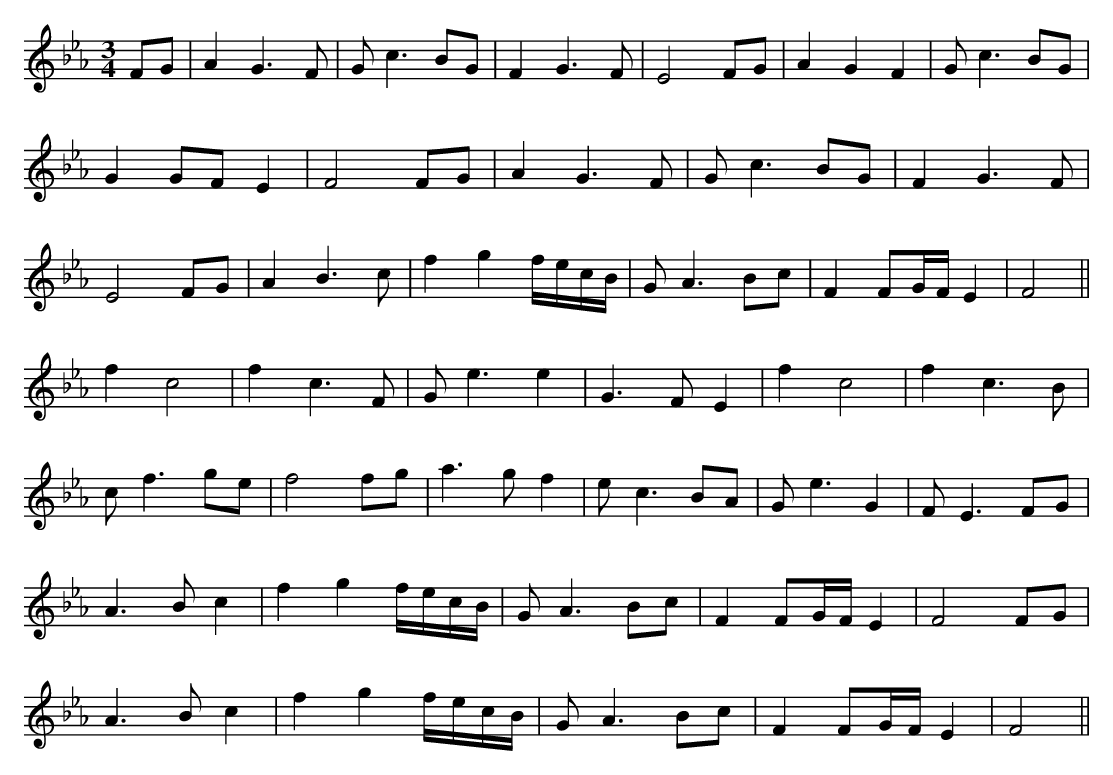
X:1
M:3/4
K:Fdor
FG|A2 G3 F|G c3 BG|F2 G3 F|E4 FG|A2 G2 F2|G c3 BG|
G2 GF E2|F4 FG|A2 G3 F|G c3 BG|F2 G3 F|
E4 FG|A2 B3c|f2 g2 f/e/c/B/|GA3 Bc|F2 FG/F/ E2|F4||
f2 c4|f2 c3F|Ge3 e2|G3F E2|f2 c4|f2 c3B|
cf3 ge|f4 fg|a3 g f2|ec3 BA|Ge3 G2|FE3 FG|
A3B c2|f2 g2 f/e/c/B/|GA3 Bc|F2 FG/F/ E2|F4 FG|
A3B c2|f2 g2 f/e/c/B/|GA3 Bc|F2 FG/F/ E2|F4||
